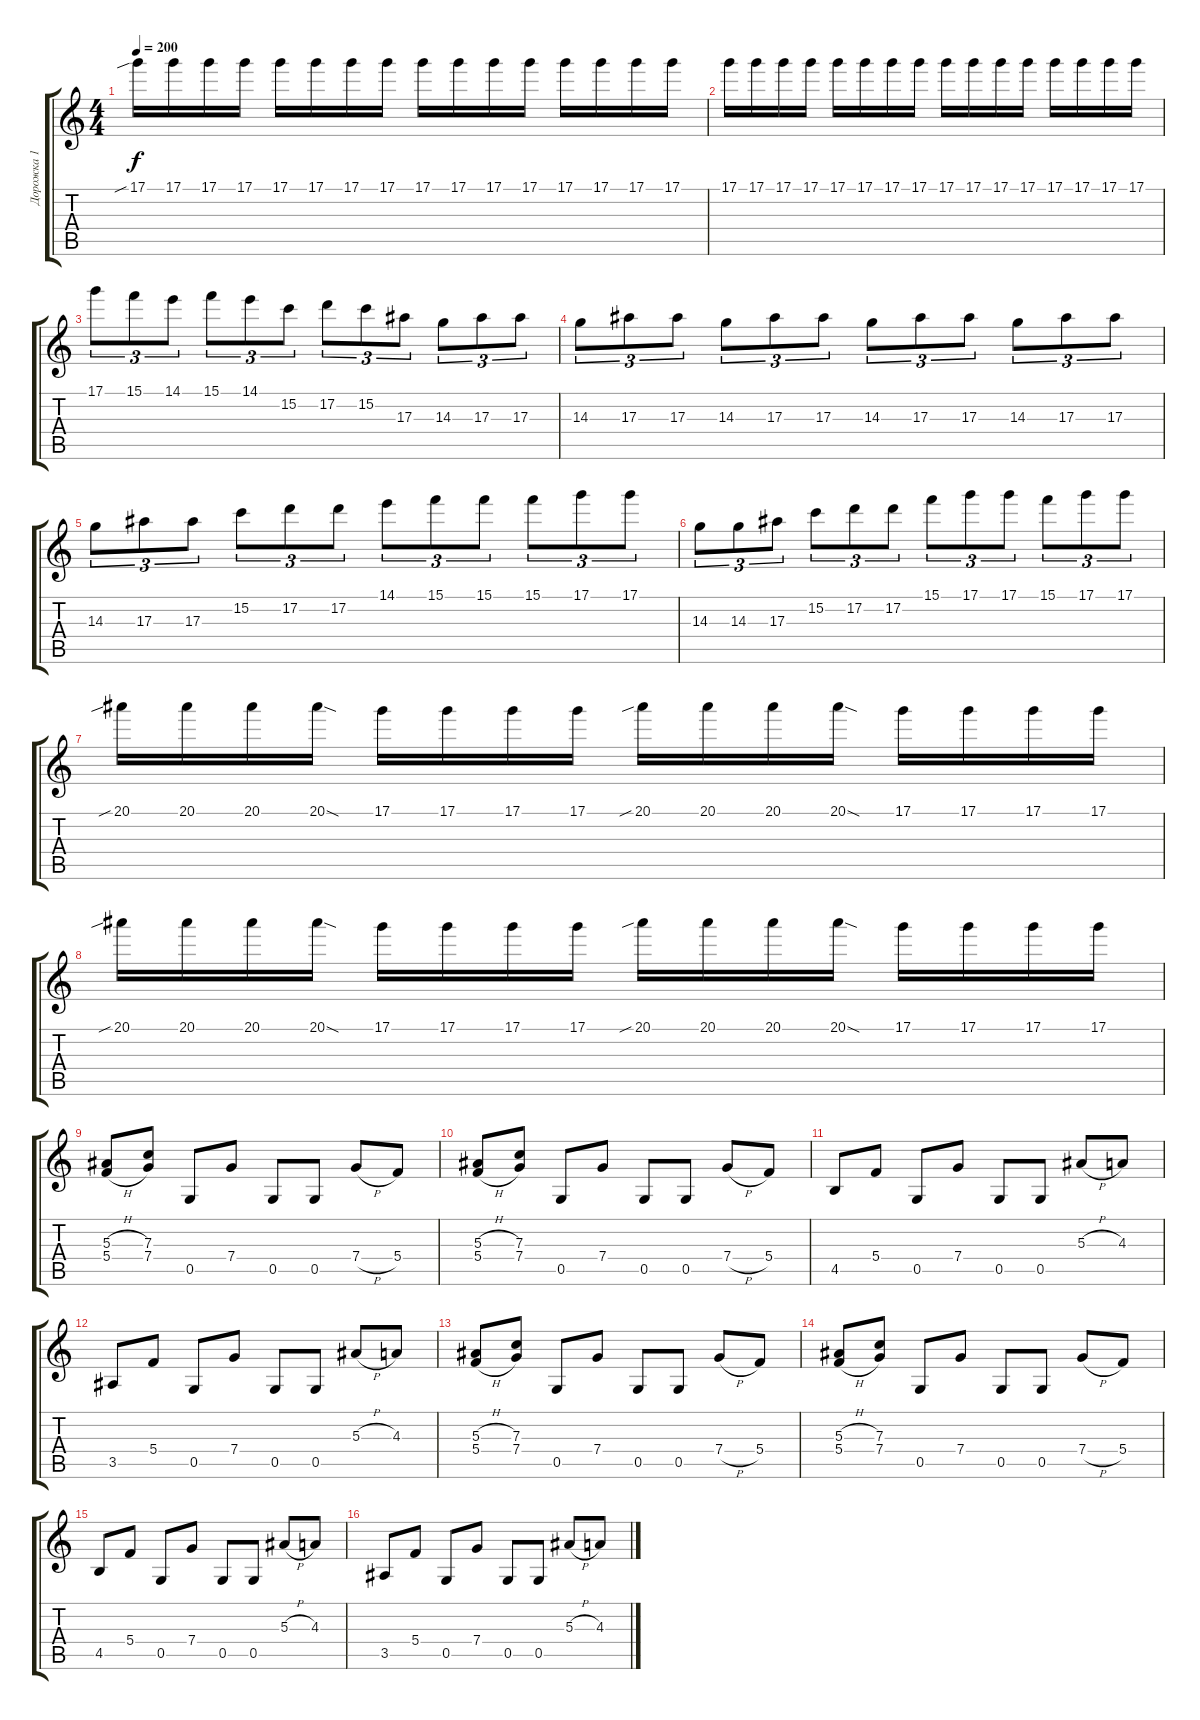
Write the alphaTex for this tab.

\track ("Дорожка 1" "Дорожка 1") {instrument distortionguitar}
\staff {score tabs}
\tuning (D4 A3 F3 C3 G2 D2) {hide}
\ts (4 4)
\tempo 200
\clef g2
\ks c
17.1{sib}.16{dy f} 17.1.16 17.1.16 17.1.16 17.1.16 17.1.16 17.1.16 17.1.16 17.1.16 17.1.16 17.1.16 17.1.16 17.1.16 17.1.16 17.1.16 17.1.16 |
17.1.16 17.1.16 17.1.16 17.1.16 17.1.16 17.1.16 17.1.16 17.1.16 17.1.16 17.1.16 17.1.16 17.1.16 17.1.16 17.1.16 17.1.16 17.1.16 |
17.1.8{tu (3 2)} 15.1.8{tu (3 2)} 14.1.8{tu (3 2)} 15.1.8{tu (3 2)} 14.1.8{tu (3 2)} 15.2.8{tu (3 2)} 17.2.8{tu (3 2)} 15.2.8{tu (3 2)} 17.3.8{tu (3 2)} 14.3.8{tu (3 2)} 17.3.8{tu (3 2)} 17.3.8{tu (3 2)} |
14.3.8{tu (3 2)} 17.3.8{tu (3 2)} 17.3.8{tu (3 2)} 14.3.8{tu (3 2)} 17.3.8{tu (3 2)} 17.3.8{tu (3 2)} 14.3.8{tu (3 2)} 17.3.8{tu (3 2)} 17.3.8{tu (3 2)} 14.3.8{tu (3 2)} 17.3.8{tu (3 2)} 17.3.8{tu (3 2)} |
14.3.8{tu (3 2)} 17.3.8{tu (3 2)} 17.3.8{tu (3 2)} 15.2.8{tu (3 2)} 17.2.8{tu (3 2)} 17.2.8{tu (3 2)} 14.1.8{tu (3 2)} 15.1.8{tu (3 2)} 15.1.8{tu (3 2)} 15.1.8{tu (3 2)} 17.1.8{tu (3 2)} 17.1.8{tu (3 2)} |
14.3.8{tu (3 2)} 14.3.8{tu (3 2)} 17.3.8{tu (3 2)} 15.2.8{tu (3 2)} 17.2.8{tu (3 2)} 17.2.8{tu (3 2)} 15.1.8{tu (3 2)} 17.1.8{tu (3 2)} 17.1.8{tu (3 2)} 15.1.8{tu (3 2)} 17.1.8{tu (3 2)} 17.1.8{tu (3 2)} |
20.1{sib}.16 20.1.16 20.1.16 20.1{sod}.16 17.1.16 17.1.16 17.1.16 17.1.16 20.1{sib}.16 20.1.16 20.1.16 20.1{sod}.16 17.1.16 17.1.16 17.1.16 17.1.16 |
20.1{sib}.16 20.1.16 20.1.16 20.1{sod}.16 17.1.16 17.1.16 17.1.16 17.1.16 20.1{sib}.16 20.1.16 20.1.16 20.1{sod}.16 17.1.16 17.1.16 17.1.16 17.1.16 |
(5.3{h} 5.4{h}).8 (7.3 7.4).8 0.5.8 7.4.8 0.5.8 0.5.8 7.4{h}.8 5.4.8 |
(5.3{h} 5.4{h}).8 (7.3 7.4).8 0.5.8 7.4.8 0.5.8 0.5.8 7.4{h}.8 5.4.8 |
4.5.8 5.4.8 0.5.8 7.4.8 0.5.8 0.5.8 5.3{h}.8 4.3.8 |
3.5.8 5.4.8 0.5.8 7.4.8 0.5.8 0.5.8 5.3{h}.8 4.3.8 |
(5.3{h} 5.4{h}).8 (7.3 7.4).8 0.5.8 7.4.8 0.5.8 0.5.8 7.4{h}.8 5.4.8 |
(5.3{h} 5.4{h}).8 (7.3 7.4).8 0.5.8 7.4.8 0.5.8 0.5.8 7.4{h}.8 5.4.8 |
4.5.8 5.4.8 0.5.8 7.4.8 0.5.8 0.5.8 5.3{h}.8 4.3.8 |
3.5.8 5.4.8 0.5.8 7.4.8 0.5.8 0.5.8 5.3{h}.8 4.3.8
